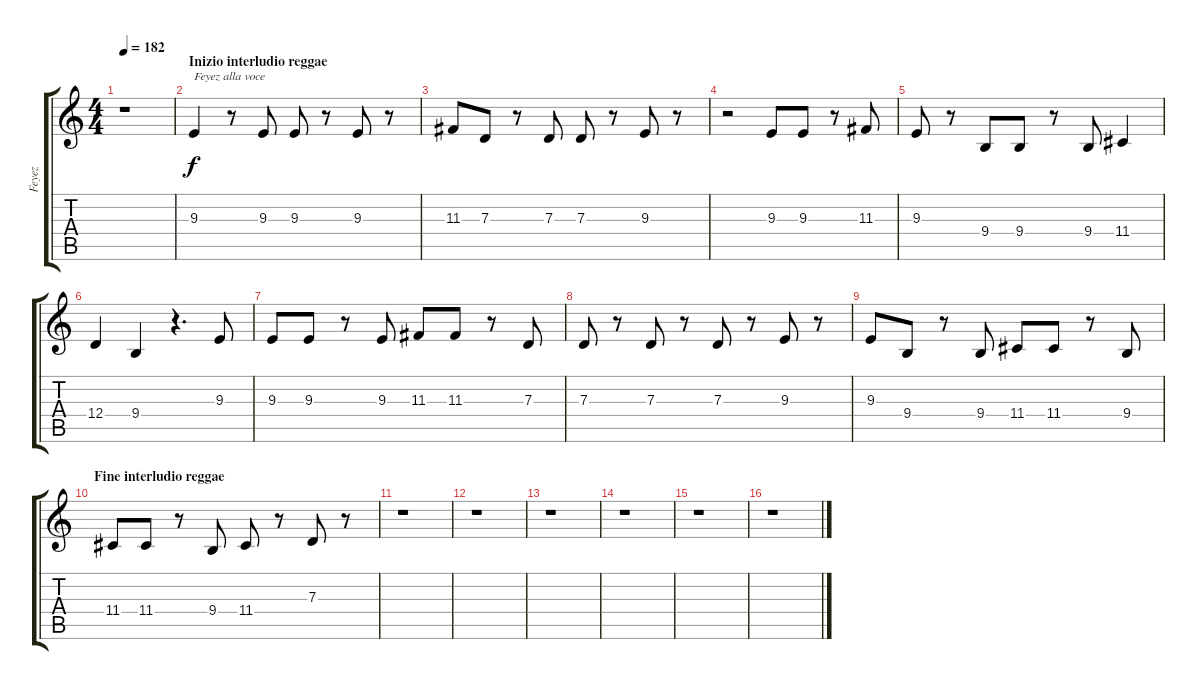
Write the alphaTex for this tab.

\track ("Feyez" "Feyez") {instrument baritonesax}
\staff {score tabs}
\tuning (E4 B3 G3 D3 A2 E2) {hide}
\ts (4 4)
\tempo 182
\clef g2
\ks c
r.1{dy f} |
\section ("" "Inizio interludio reggae")
9.3.4{txt "Feyez alla voce" volume 14 instrument clarinet} r.8 9.3.8 9.3.8 r.8 9.3.8 r.8 |
11.3.8 7.3.8 r.8 7.3.8 7.3.8 r.8 9.3.8 r.8 |
r.2 9.3.8 9.3.8 r.8 11.3.8 |
9.3.8 r.8 9.4.8 9.4.8 r.8 9.4.8 11.4.4 |
12.4.4 9.4.4 r.4{d} 9.3.8 |
9.3.8 9.3.8 r.8 9.3.8 11.3.8 11.3.8 r.8 7.3.8 |
7.3.8 r.8 7.3.8 r.8 7.3.8 r.8 9.3.8 r.8 |
9.3.8 9.4.8 r.8 9.4.8 11.4.8 11.4.8 r.8 9.4.8 |
\section ("" "Fine interludio reggae")
11.4.8 11.4.8 r.8 9.4.8 11.4.8 r.8 7.3.8 r.8 |
r.1 |
r.1 |
r.1 |
r.1 |
r.1 |
r.1
